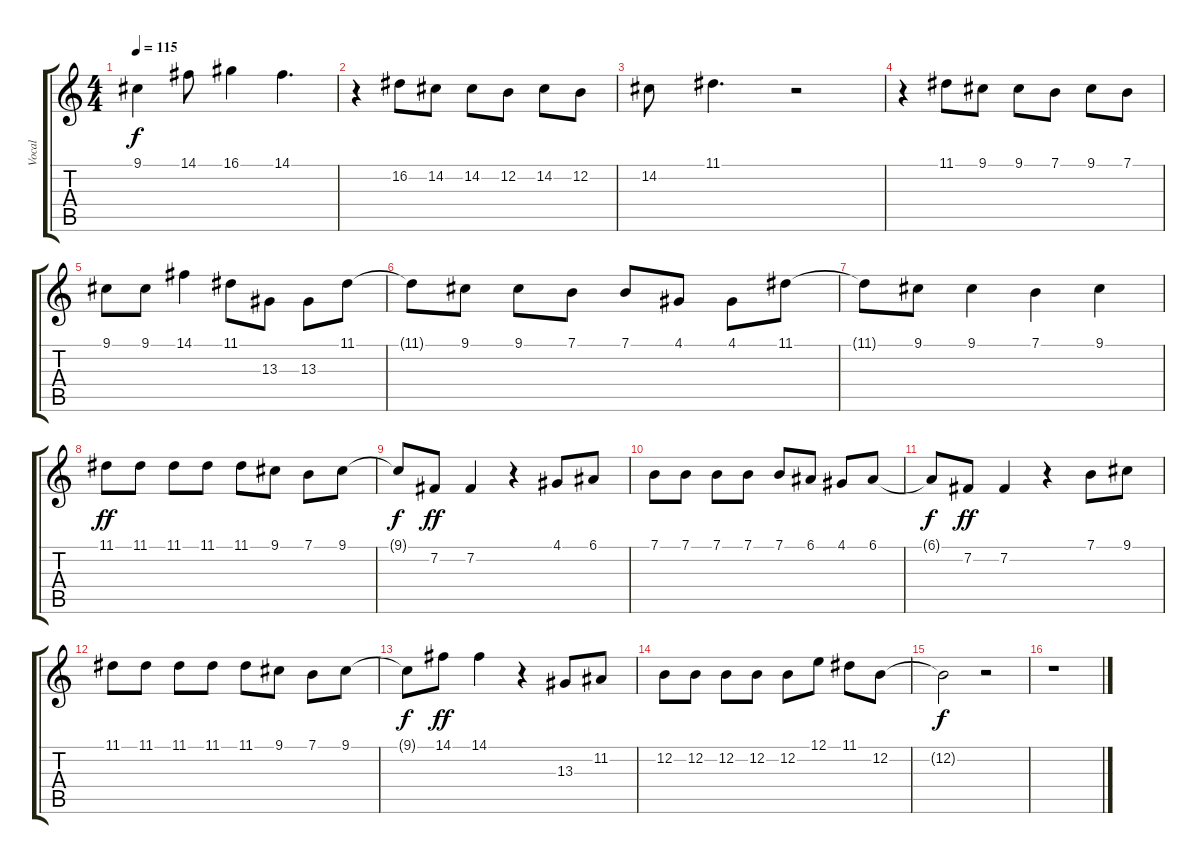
\track ("Vocal" "Vocal") {instrument oboe}
\staff {score tabs}
\tuning (E4 B3 G3 D3 A2 E2) {hide}
\ts (4 4)
\tempo 115
\clef g2
\ks c
9.1.4{dy f} 14.1.8 16.1.4 14.1.4{d} |
r.4 16.2.8 14.2.8 14.2.8 12.2.8 14.2.8 12.2.8 |
14.2.8 11.1.4{d} r.2 |
r.4 11.1.8 9.1.8 9.1.8 7.1.8 9.1.8 7.1.8 |
9.1.8 9.1.8 14.1.4 11.1.8 13.3.8 13.3.8 11.1.8 |
11.1{t}.8 9.1.8 9.1.8 7.1.8 7.1.8 4.1.8 4.1.8 11.1.8 |
11.1{t}.8 9.1.8 9.1.4 7.1.4 9.1.4 |
11.1.8{dy ff} 11.1.8 11.1.8 11.1.8 11.1.8 9.1.8 7.1.8 9.1.8 |
9.1{t}.8{dy f} 7.2.8{dy ff} 7.2.4 r.4 4.1.8 6.1.8 |
7.1.8 7.1.8 7.1.8 7.1.8 7.1.8 6.1.8 4.1.8 6.1.8 |
6.1{t}.8{dy f} 7.2.8{dy ff} 7.2.4 r.4 7.1.8 9.1.8 |
11.1.8 11.1.8 11.1.8 11.1.8 11.1.8 9.1.8 7.1.8 9.1.8 |
9.1{t}.8{dy f} 14.1.8{dy ff} 14.1.4 r.4 13.3.8 11.2.8 |
12.2.8 12.2.8 12.2.8 12.2.8 12.2.8 12.1.8 11.1.8 12.2.8 |
12.2{t}.2{dy f} r.2 |
r.1
